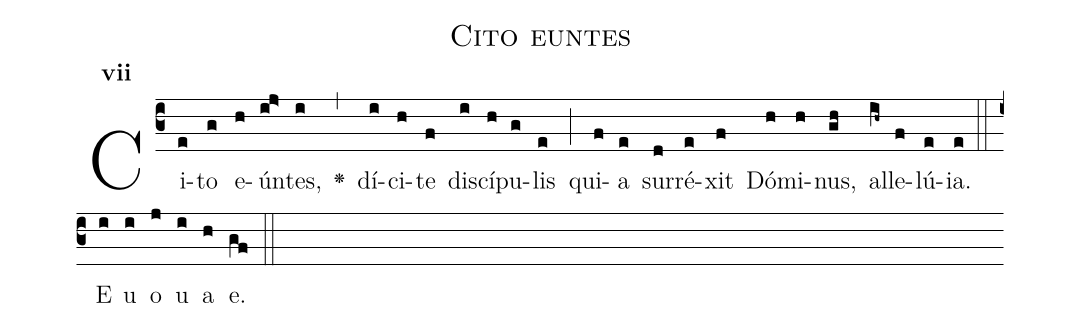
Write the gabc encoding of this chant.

name:Cito euntes;
office-part:Antiphona;
mode:7;
%%
initial-style: 1;
name: Cito euntes
book: Antiphonae & Responsoria/Tomus II, p. 150;
occasion: Octava Paschae Feria II;
office-part: Laudes Ant E;
user-notes: ;
commentary: ;
annotation: 7a;
centering-scheme: english;
fontsize: 12;
font: OFLSortsMillGoudy;
height: 11;
width: 4.5;
%%
(c3)Ci(e)to(g) e(h)ún(ij>)tes,(i) <v>\greheightstar</v>(,) dí(i)ci(h)te(f) di(i)scí(h)pu(g)lis(e) (;) qui(f)a(e) sur(d)ré(e)xit(f) Dó(h)mi(h)nus,(gh) al(ih~)le(f)lú(e)ia.(e) (::)
E(i) u(i) o(j) u(i) a(h) e.(gf) (::)
